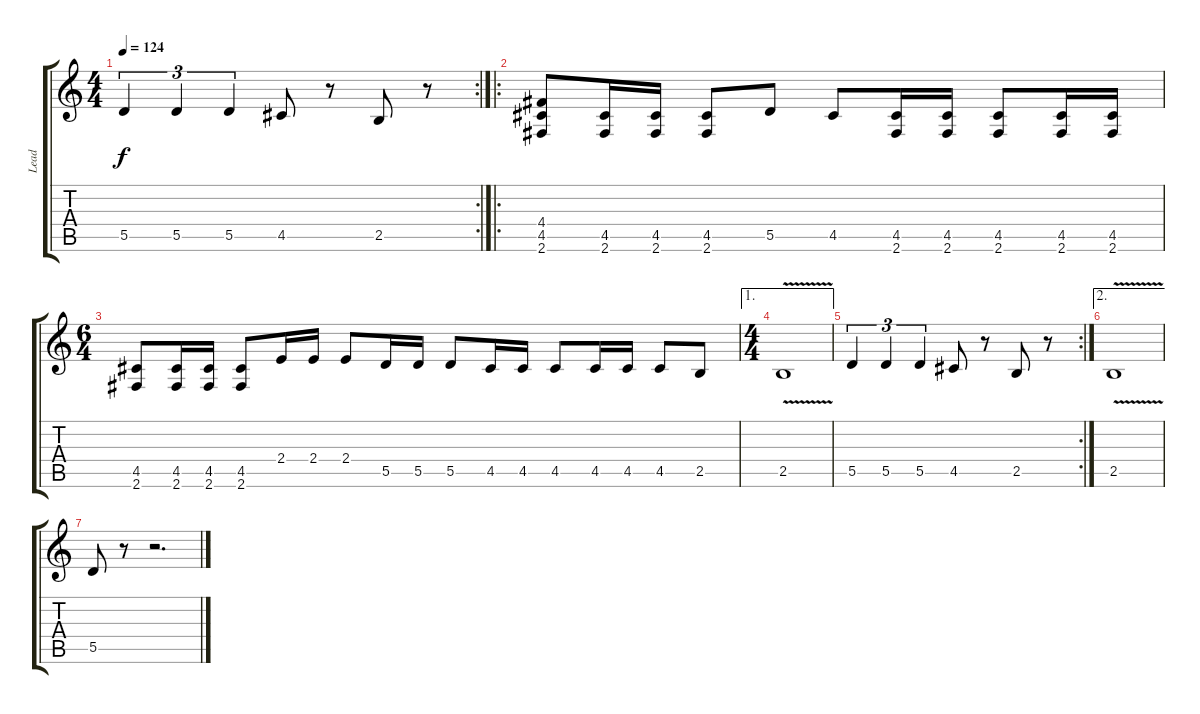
\track ("Lead" "Lead") {instrument distortionguitar}
\staff {score tabs}
\tuning (E4 B3 G3 D3 A2 E2) {hide}
\rc 2
\ts (4 4)
\tempo 124
\clef g2
\ks c
5.5.4{tu (3 2) dy f} 5.5.4{tu (3 2)} 5.5.4{tu (3 2)} 4.5.8 r.8 2.5.8 r.8 |
\ro
(4.4 4.5 2.6).8 (4.5 2.6).16 (4.5 2.6).16 (4.5 2.6).8 5.5.8 4.5.8 (4.5 2.6).16 (4.5 2.6).16 (4.5 2.6).8 (4.5 2.6).16 (4.5 2.6).16 |
\ts (6 4)
(4.5 2.6).8 (4.5 2.6).16 (4.5 2.6).16 (4.5 2.6).8 2.4.16 2.4.16 2.4.8 5.5.16 5.5.16 5.5.8 4.5.16 4.5.16 4.5.8 4.5.16 4.5.16 4.5.8 2.5.8 |
\ae 1
\ts (4 4)
2.5{v}.1 |
\rc 2
5.5.4{tu (3 2)} 5.5.4{tu (3 2)} 5.5.4{tu (3 2)} 4.5.8 r.8 2.5.8 r.8 |
\ae 2
2.5{v}.1 |
5.5.8 r.8 r.2{d}
